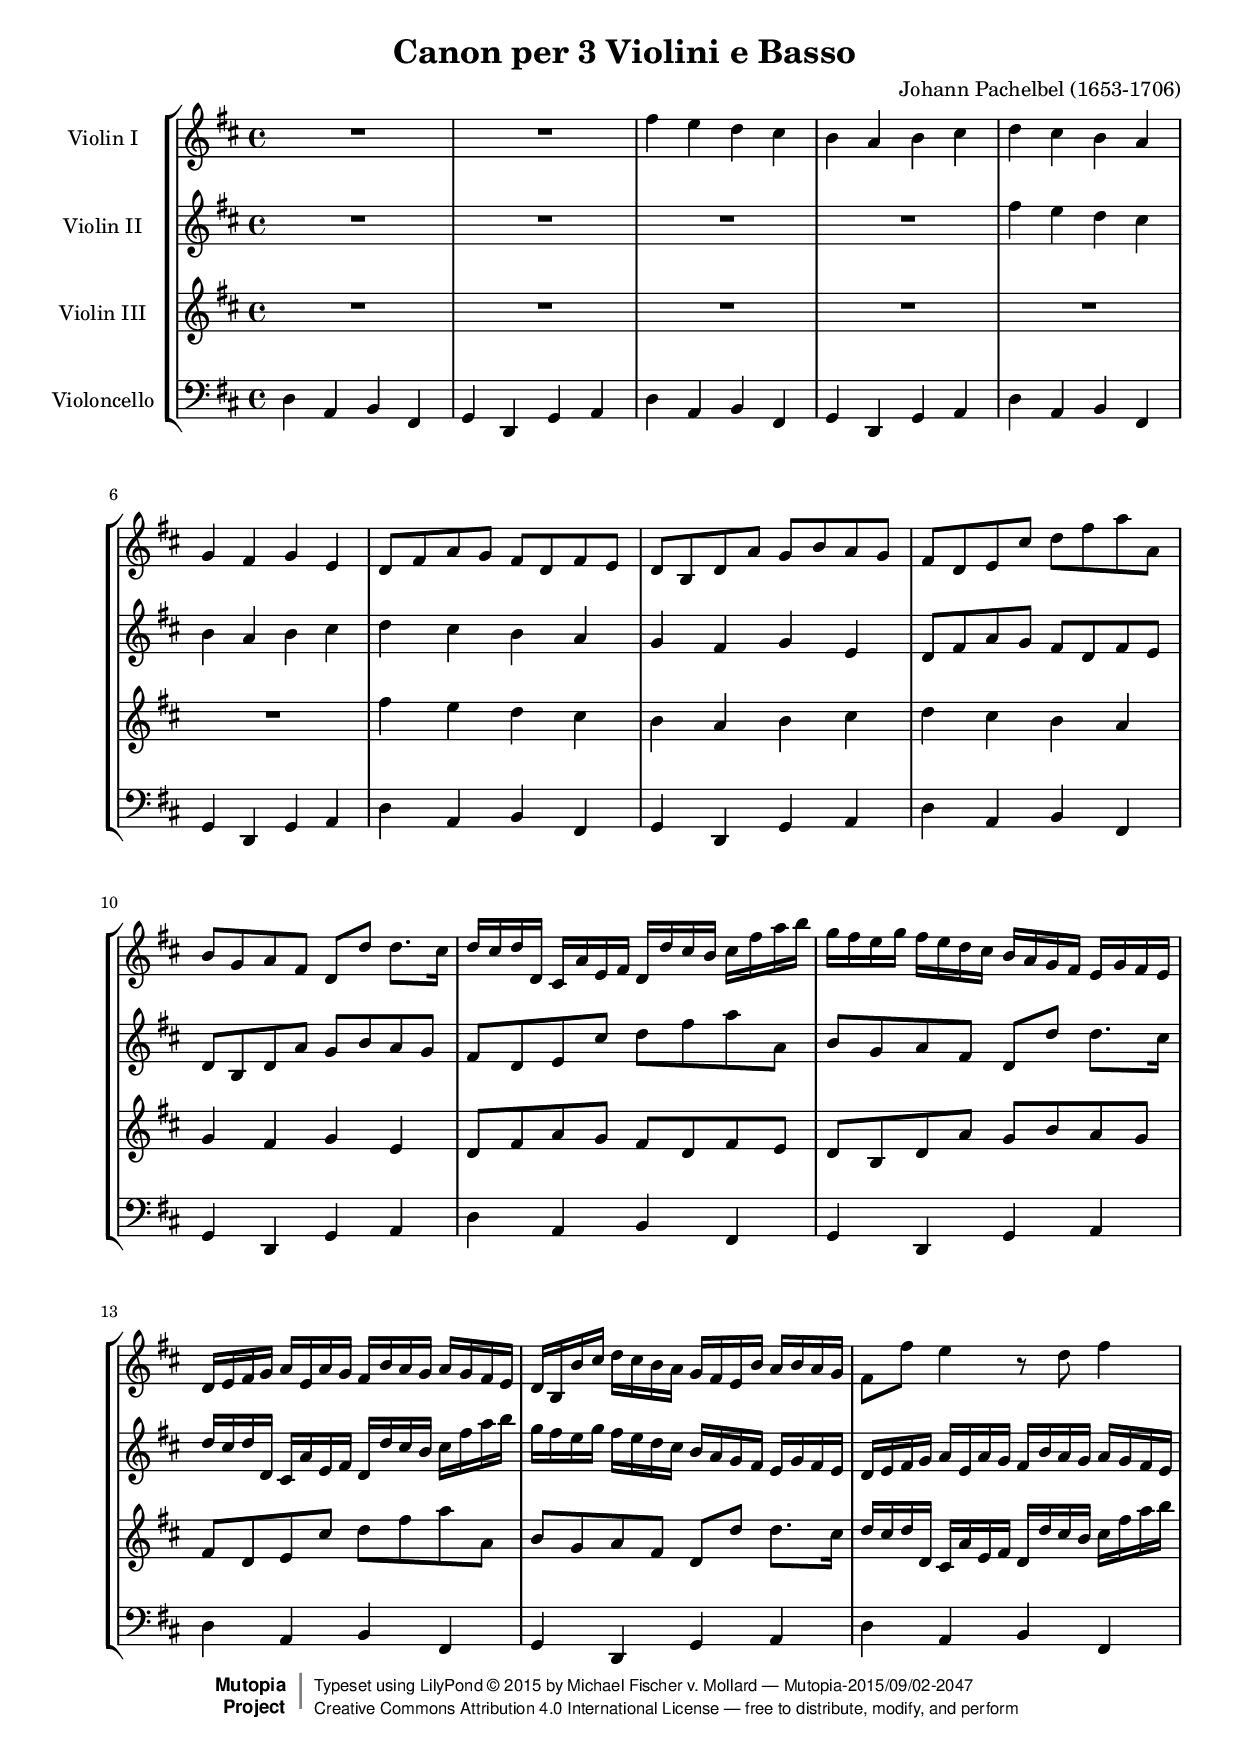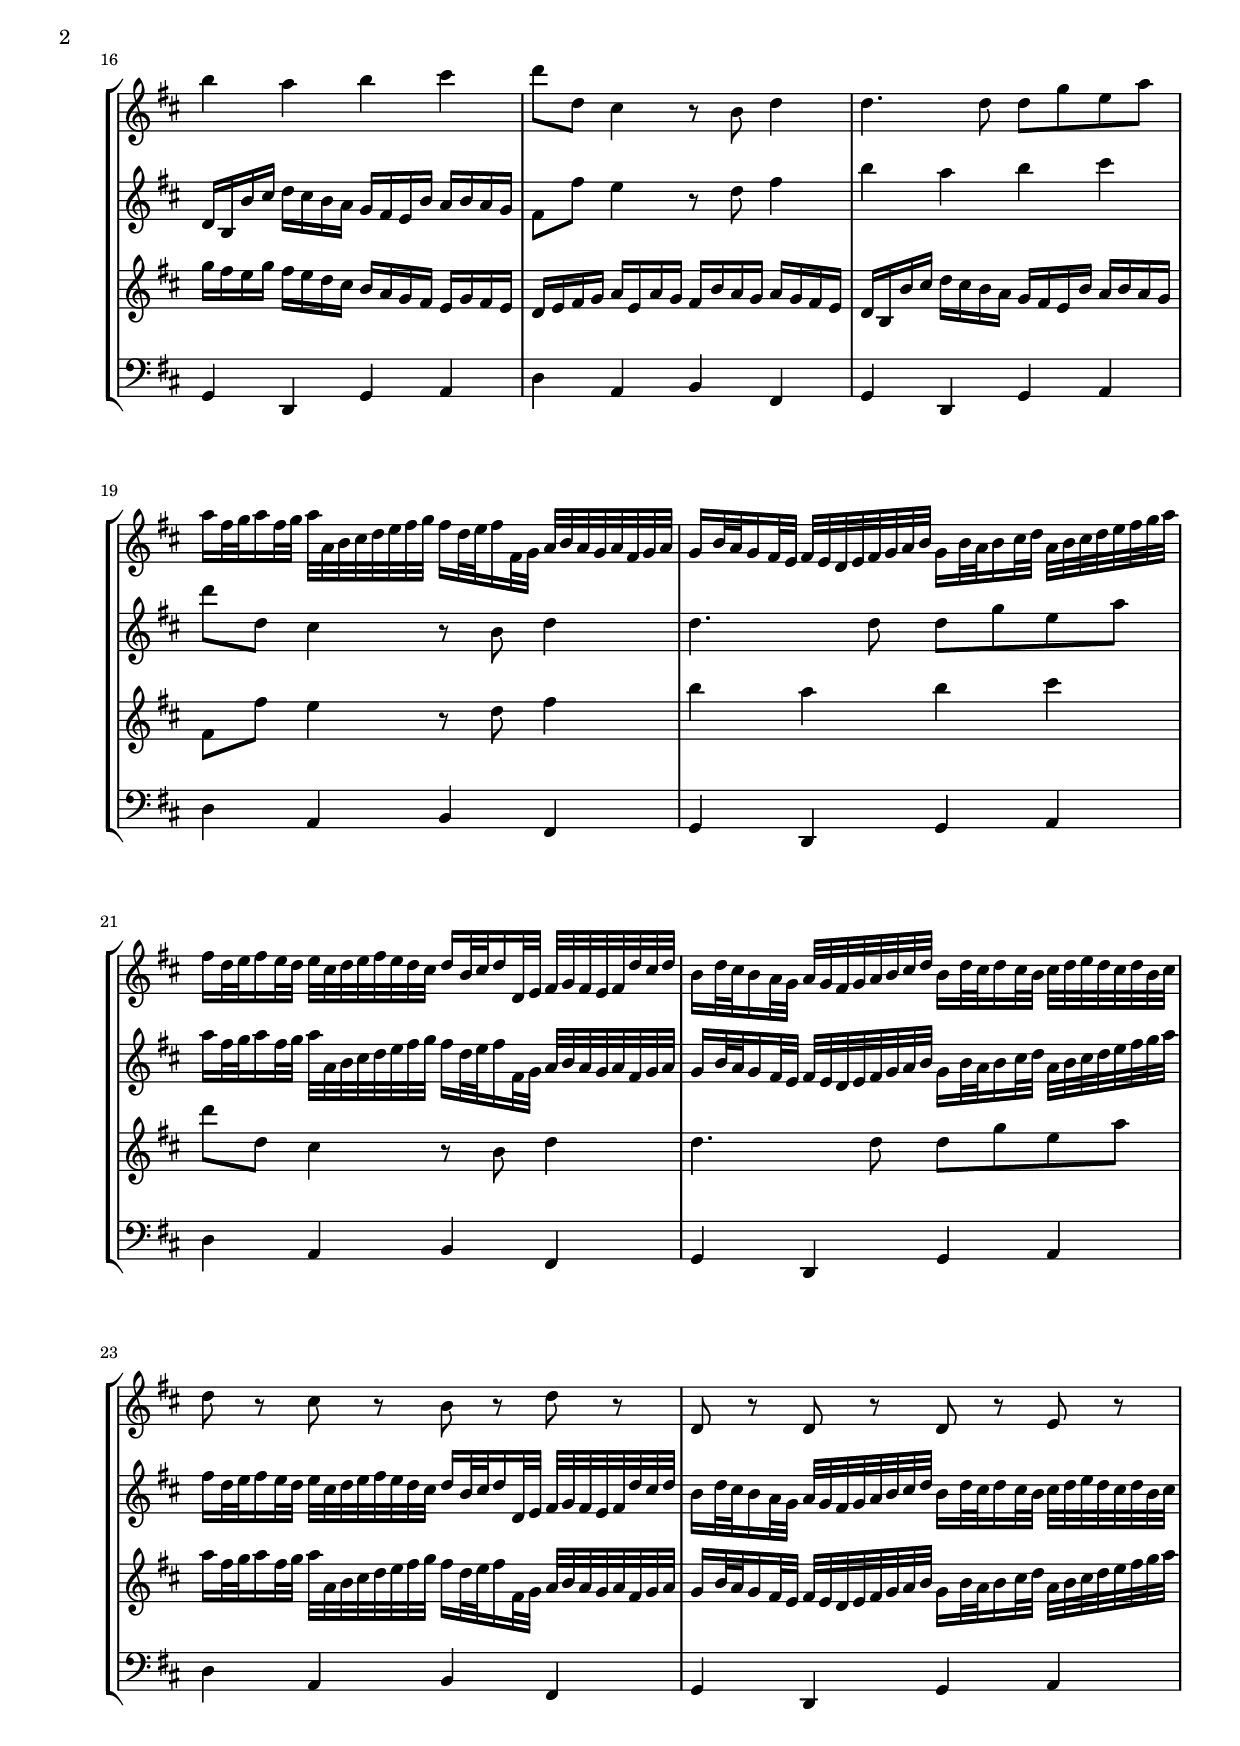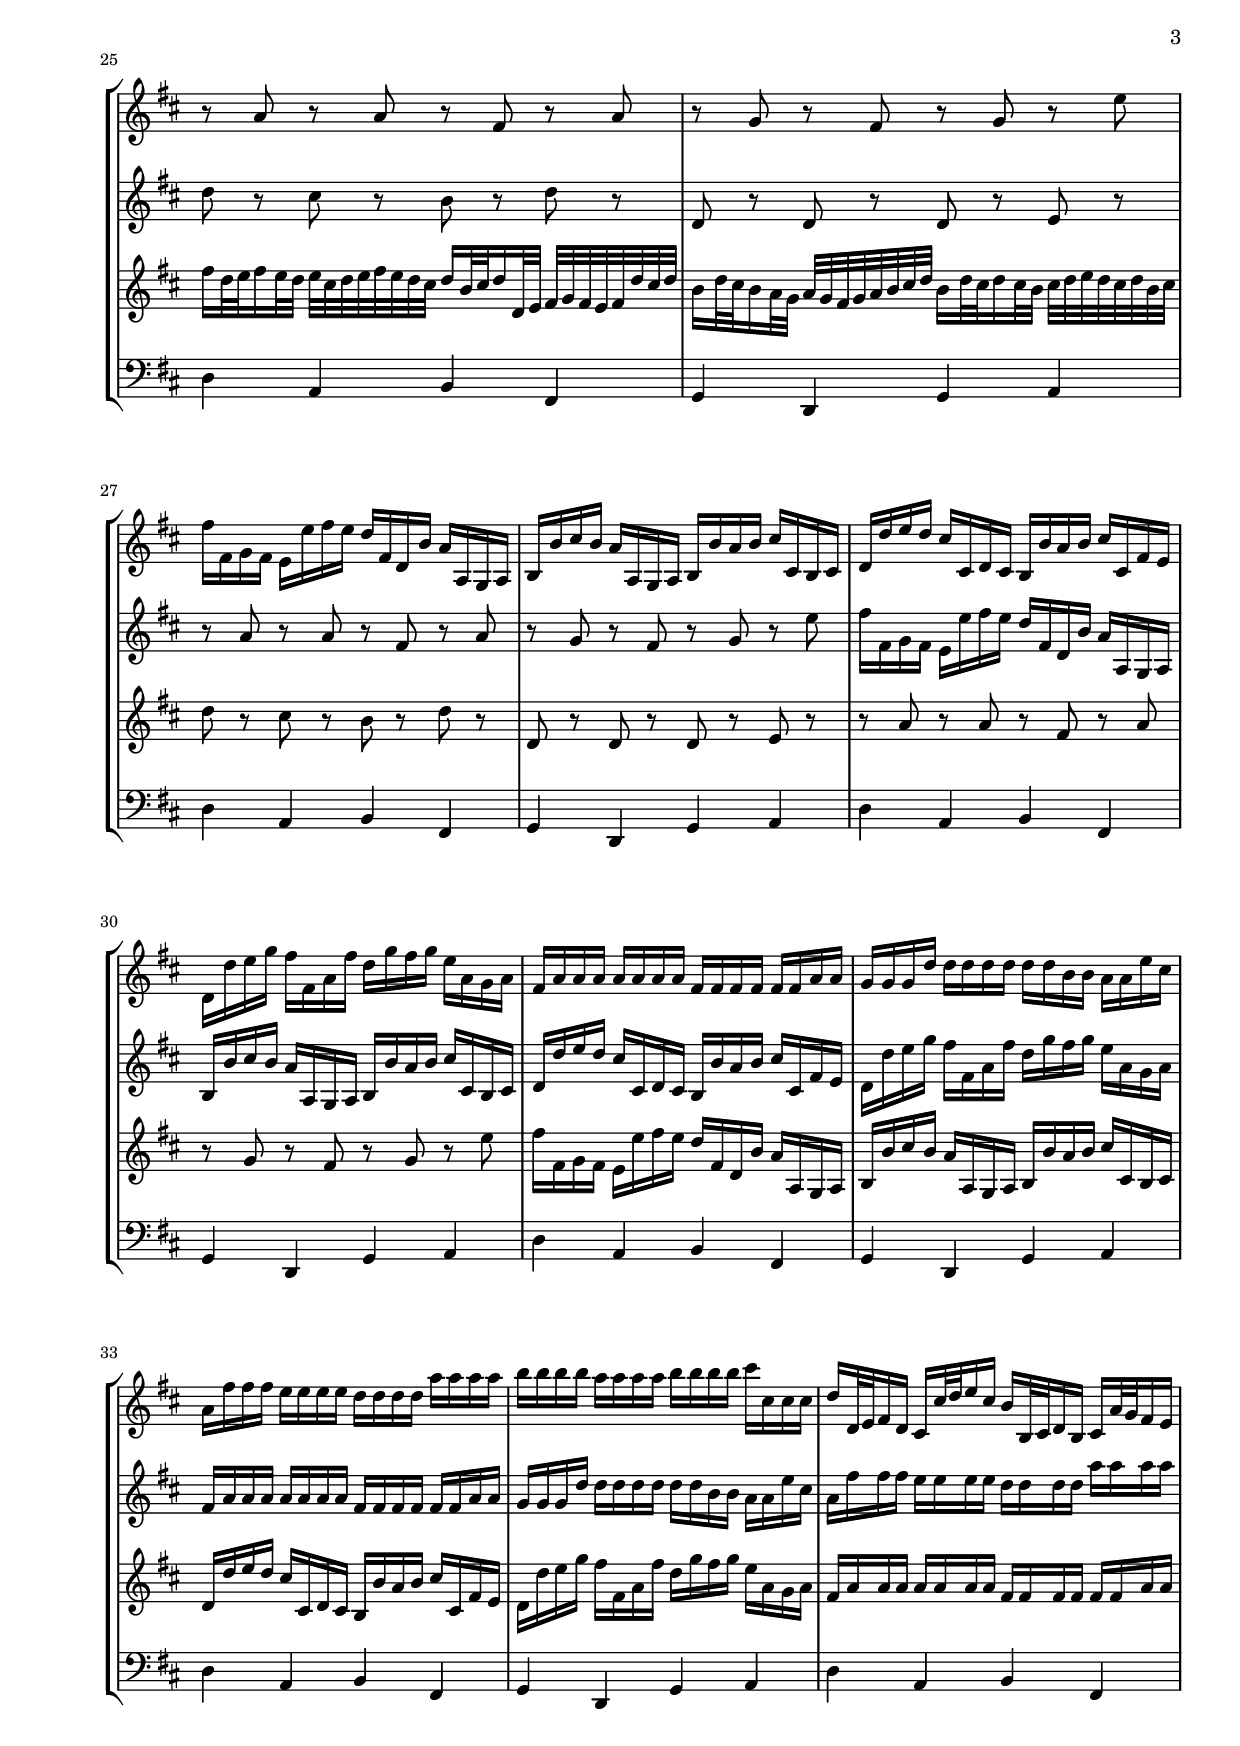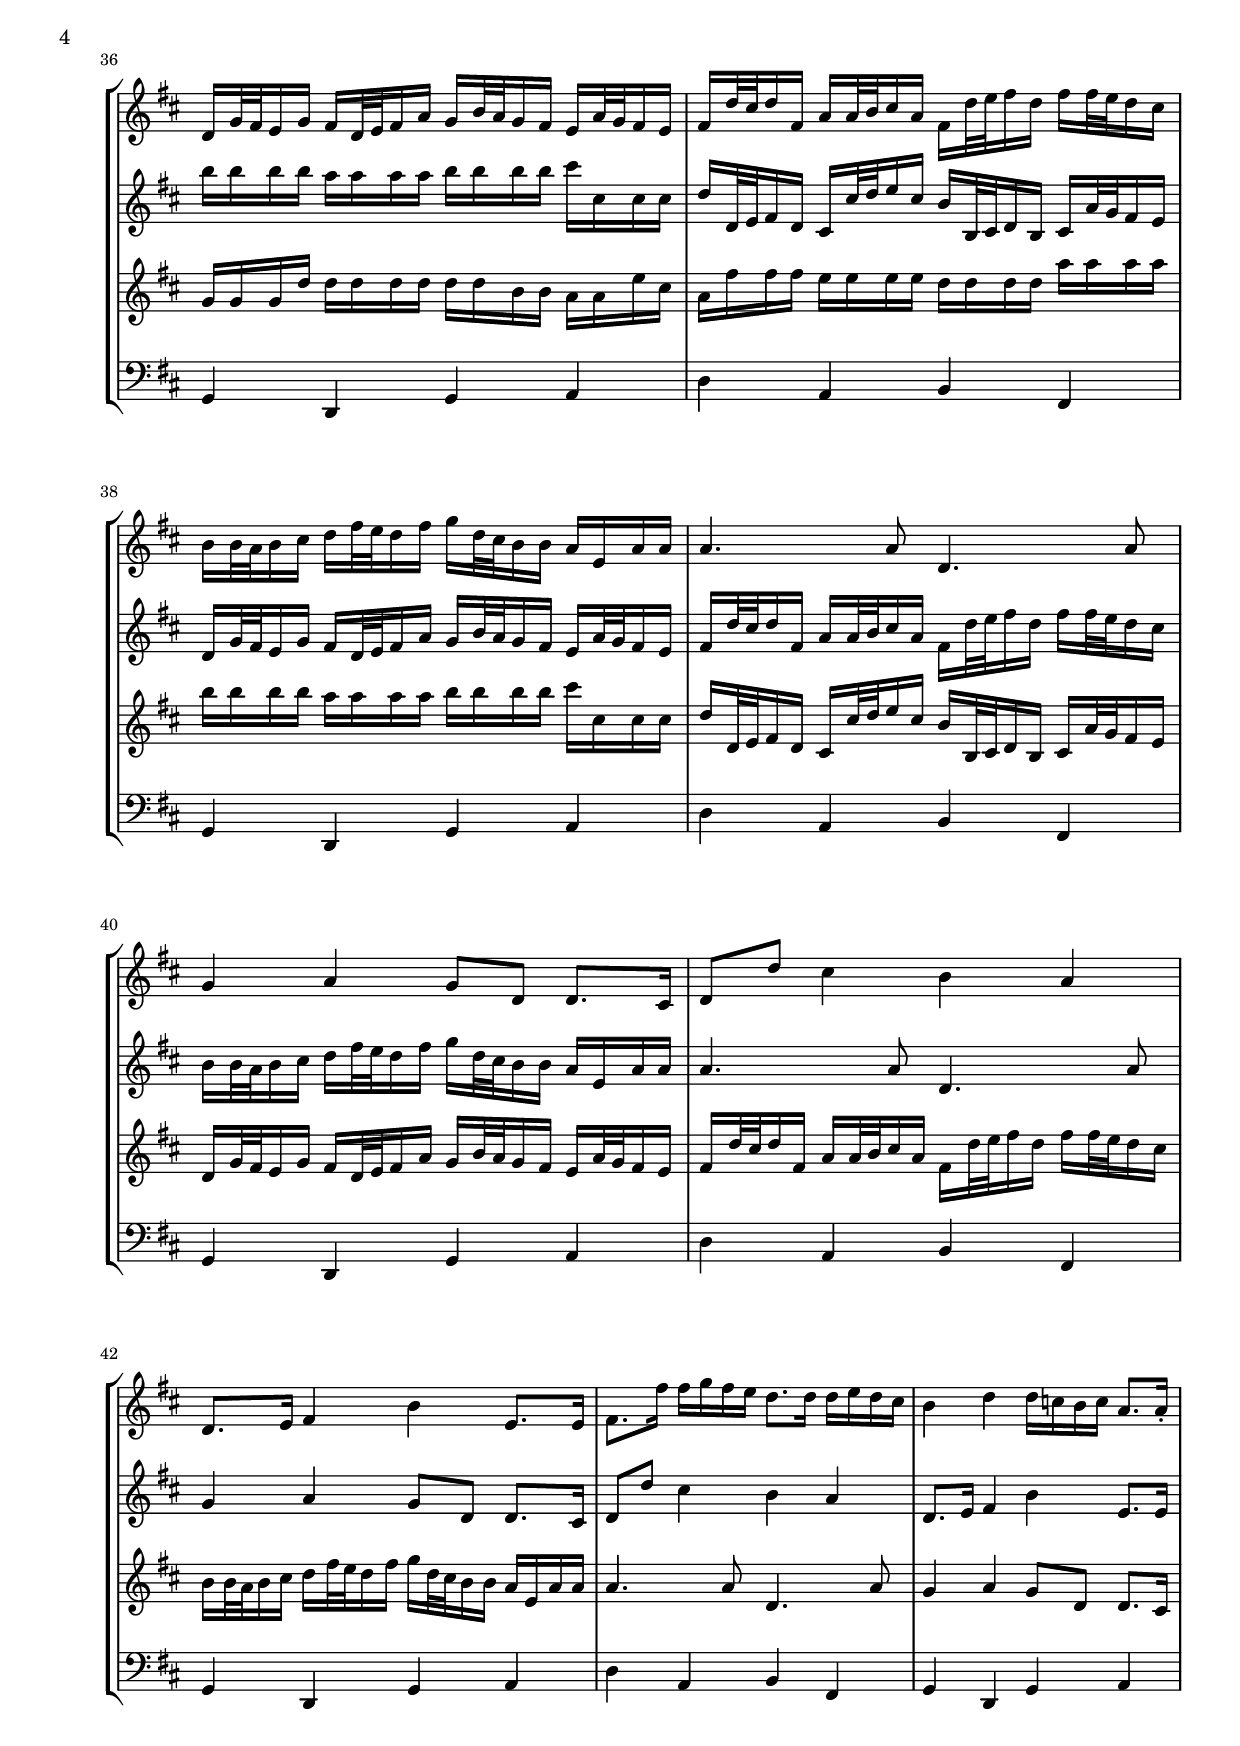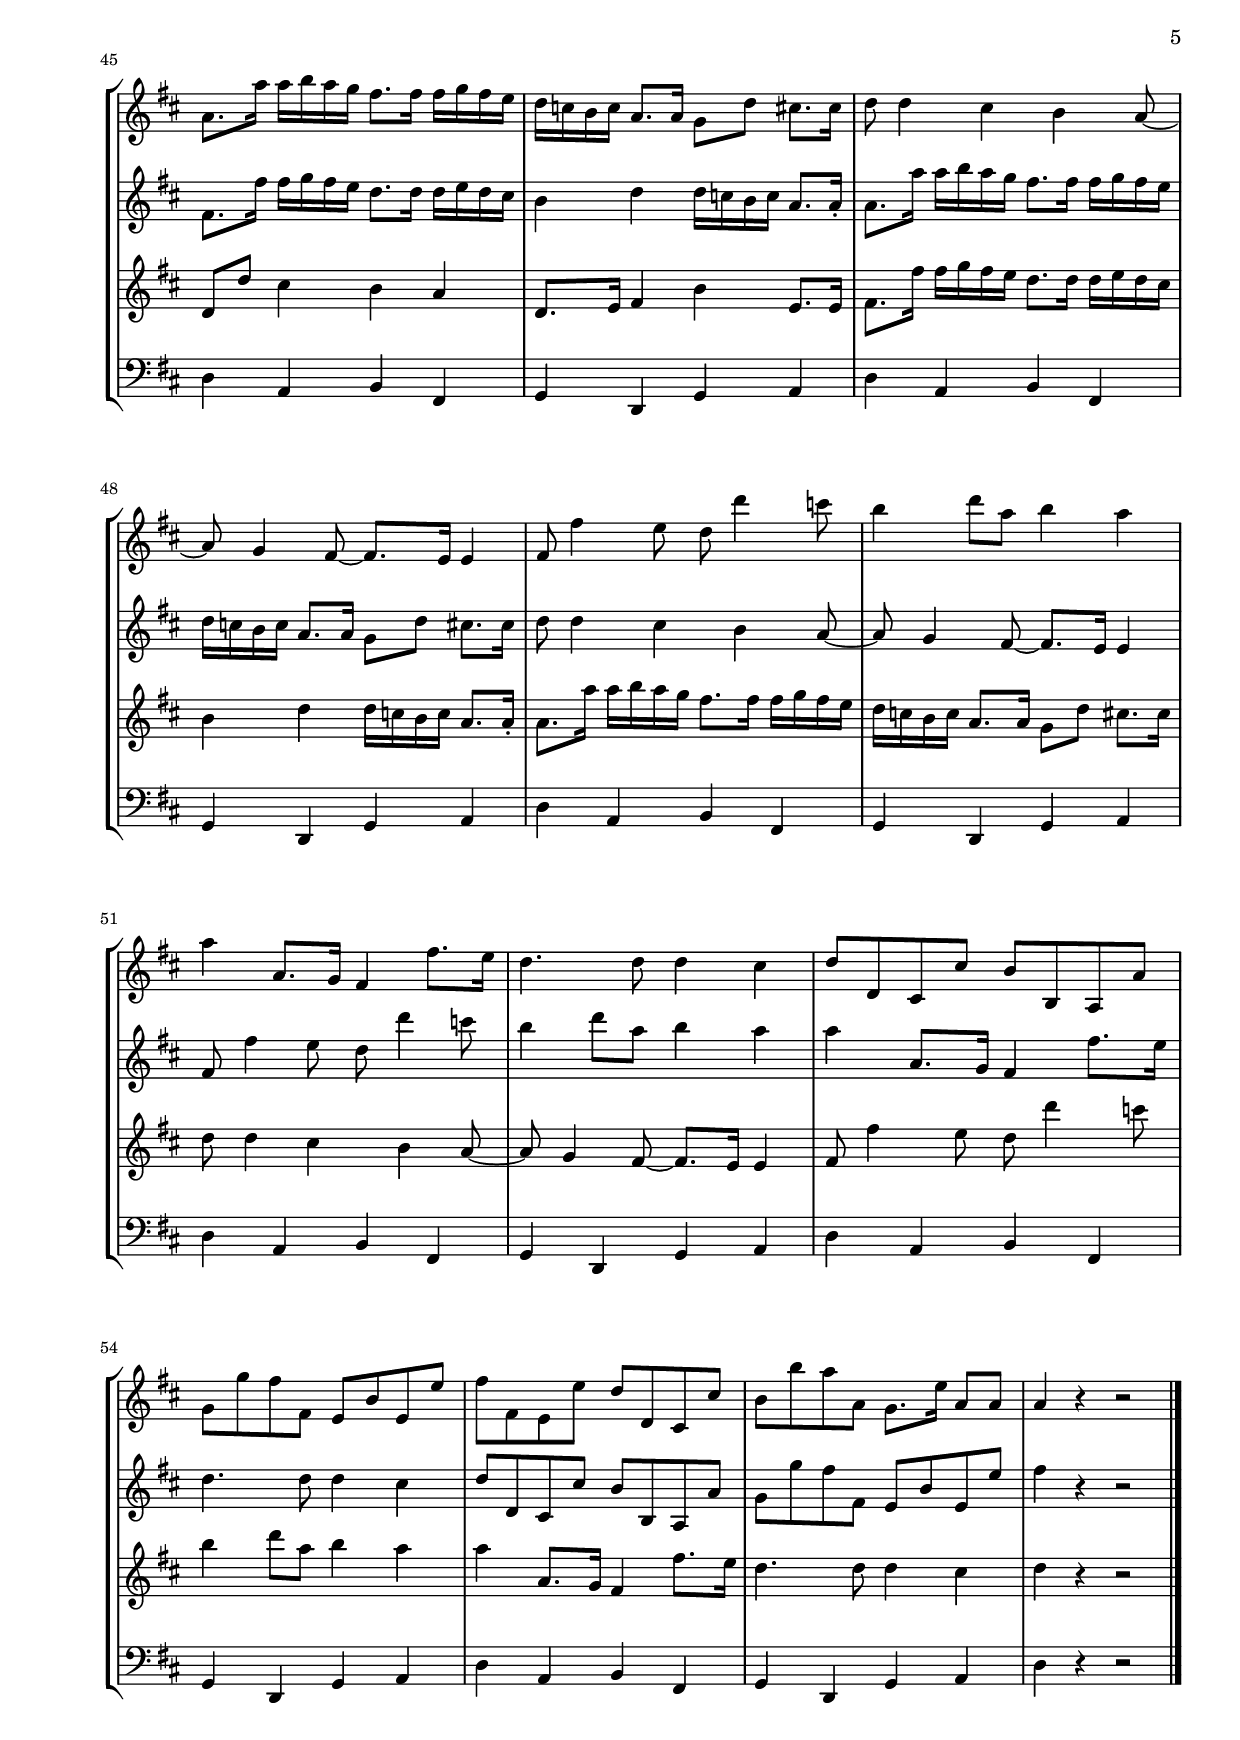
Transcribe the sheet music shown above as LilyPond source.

\version "2.18.2"

#(set-global-staff-size 18)

\include "header.ily"

\version "2.18.2"

\version "2.18.2"

% It's a canon so I'm writing it only once 
% The bar number checks would be for violin I

violinCommon  =  \relative c'' {
	fis4 e d cis |
	b a b cis |
				% \barNumberCheck #5
	d cis b a |
	g fis g e |
	d8 fis a g fis d  fis e |
	d b d a' g b a g |
	fis d e cis' d fis a a, |
				% \barNumberCheck #10
	b g a fis d d' d8. cis16 |
	d cis d d, cis a' e fis d d' cis b cis fis a b |
	g fis e g fis e d cis b a g fis e g fis e |
	d e fis g a e a g fis b a g a g fis e |
	d b b' cis d cis b a g fis e b' a b a g |
				% \barNumberCheck #15
	fis8 fis' e4 r8 d fis 4 |
	b a b cis |
	d8 d, cis4 r8 b d4 |
	d4. d8 d g e a |
	a16 fis32 g a16fis32 g a a, b cis d e fis g fis16 d32 e fis16 fis,32 g a b a g a fis g a |
				% \barNumberCheck #20
	g16 b32 a g16 fis32 e fis e d e fis g a b g16 b32 a b16 cis32 d a b cis d e fis g a |
	fis16 d32 e fis16 e32 d e cis d e fis e d cis d16 b32 cis d16 d,32 e fis g fis e fis d' cis d |
	b16 d32 cis b16 a32 g a g fis g a b cis d b16 d32 cis d16 cis32 b cis d e d cis d b cis |
	d8 r cis r b r d r |
	d, r d r d r e r |
				% \barNumberCheck #25
	r a r a r fis r a |
	r g r fis r g r e' |
	fis16 fis, g fis e e' fis e d fis, d b' a a, g a |
	b b' cis b  a a, g a  b b' a b  cis cis, b cis |
	d d' e d  cis cis, d cis  b b'a b cis cis, fis e |
				% \barNumberCheck #30
	d d' e g   fis fis, a fis'   d g fis g   e a, g a |
	fis a a a   a a a a   fis fis fis fis   fis fis a a |
	g g g d'  d d d d   d d b b  a a e' cis |
	a fis' fis fis   e e e e   d d d d   a' a a a |
	b b b b   a a a a   b b b b   cis cis, cis cis |
				% \barNumberCheck #35
	d d,32 e fis16 d   cis cis'32 d e16 cis   b b,32 cis d16 b   cis a'32 g fis16 e |
	d g32 fis e16 g   fis d32 e fis16 a    g b32 a g16 fis   e a32 g fis16 e |
	fis d'32cis d16 fis,   a a32 b cis16 a   fis d'32 e fis16 d   fis fis32 e d16 cis |
	b b32 a b16 cis   d fis32 e d16 fis   g d32 cis b16 b   a e a a |
	a4. a8 d,4. a'8 |
				% \barNumberCheck #40
	g4 a4 g8 d d8. cis16 |
	d8 d' cis4 b a |
	d,8. e16   fis4   b   e,8. e16 |
	fis8. fis'16   fis g fis e   d8. d16   d e d cis |
	b4   d4   d16 c  b c   a8. a16-. |
				% \barNumberCheck #45
	a8. a'16   a b a g  fis8. fis16   fis g fis e |
	d c b c   a8. a16 g8 d' cis8. cis16 |
	d8 d4 cis b a8~ |
	a g4 fis8~fis8. e16 e4 |
	fis8 fis'4 e8 d d'4 c8 |
				% \barNumberCheck #50
	b4 d8 a b4 a |
	a a,8. g16 fis4 fis'8. e16 |
	d4. d8 d4 cis |
	% end of common part - the rest is written in the violin parts
      }


violinone =  \relative c'' {
	\time 4/4
	\key d \major
	R1*2
	\violinCommon
	d8 d,  cis cis'   b b, a a' |
	g g'   fis fis, e b' e, e' |
	fis fis,   e e'   d d,   cis cis' |
	b b'  a a,  g8. e'16   a,8 a |
	a4 r r2 \bar "|."
      }

\version "2.18.2"

\version "2.18.2"

% It's a canon so I'm writing it only once 
% The bar number checks would be for violin I

violinCommon  =  \relative c'' {
	fis4 e d cis |
	b a b cis |
				% \barNumberCheck #5
	d cis b a |
	g fis g e |
	d8 fis a g fis d  fis e |
	d b d a' g b a g |
	fis d e cis' d fis a a, |
				% \barNumberCheck #10
	b g a fis d d' d8. cis16 |
	d cis d d, cis a' e fis d d' cis b cis fis a b |
	g fis e g fis e d cis b a g fis e g fis e |
	d e fis g a e a g fis b a g a g fis e |
	d b b' cis d cis b a g fis e b' a b a g |
				% \barNumberCheck #15
	fis8 fis' e4 r8 d fis 4 |
	b a b cis |
	d8 d, cis4 r8 b d4 |
	d4. d8 d g e a |
	a16 fis32 g a16fis32 g a a, b cis d e fis g fis16 d32 e fis16 fis,32 g a b a g a fis g a |
				% \barNumberCheck #20
	g16 b32 a g16 fis32 e fis e d e fis g a b g16 b32 a b16 cis32 d a b cis d e fis g a |
	fis16 d32 e fis16 e32 d e cis d e fis e d cis d16 b32 cis d16 d,32 e fis g fis e fis d' cis d |
	b16 d32 cis b16 a32 g a g fis g a b cis d b16 d32 cis d16 cis32 b cis d e d cis d b cis |
	d8 r cis r b r d r |
	d, r d r d r e r |
				% \barNumberCheck #25
	r a r a r fis r a |
	r g r fis r g r e' |
	fis16 fis, g fis e e' fis e d fis, d b' a a, g a |
	b b' cis b  a a, g a  b b' a b  cis cis, b cis |
	d d' e d  cis cis, d cis  b b'a b cis cis, fis e |
				% \barNumberCheck #30
	d d' e g   fis fis, a fis'   d g fis g   e a, g a |
	fis a a a   a a a a   fis fis fis fis   fis fis a a |
	g g g d'  d d d d   d d b b  a a e' cis |
	a fis' fis fis   e e e e   d d d d   a' a a a |
	b b b b   a a a a   b b b b   cis cis, cis cis |
				% \barNumberCheck #35
	d d,32 e fis16 d   cis cis'32 d e16 cis   b b,32 cis d16 b   cis a'32 g fis16 e |
	d g32 fis e16 g   fis d32 e fis16 a    g b32 a g16 fis   e a32 g fis16 e |
	fis d'32cis d16 fis,   a a32 b cis16 a   fis d'32 e fis16 d   fis fis32 e d16 cis |
	b b32 a b16 cis   d fis32 e d16 fis   g d32 cis b16 b   a e a a |
	a4. a8 d,4. a'8 |
				% \barNumberCheck #40
	g4 a4 g8 d d8. cis16 |
	d8 d' cis4 b a |
	d,8. e16   fis4   b   e,8. e16 |
	fis8. fis'16   fis g fis e   d8. d16   d e d cis |
	b4   d4   d16 c  b c   a8. a16-. |
				% \barNumberCheck #45
	a8. a'16   a b a g  fis8. fis16   fis g fis e |
	d c b c   a8. a16 g8 d' cis8. cis16 |
	d8 d4 cis b a8~ |
	a g4 fis8~fis8. e16 e4 |
	fis8 fis'4 e8 d d'4 c8 |
				% \barNumberCheck #50
	b4 d8 a b4 a |
	a a,8. g16 fis4 fis'8. e16 |
	d4. d8 d4 cis |
	% end of common part - the rest is written in the violin parts
      }


violintwo =   \relative c'' {
	\time 4/4
	\key d \major

	R1*4
	\barNumberCheck #5
	\violinCommon
	d8 d,  cis cis'   b b, a a' |
	g g'   fis fis, e b' e, e' |
	fis4 r r2 \bar "|."
      }

\version "2.18.2"

\version "2.18.2"

% It's a canon so I'm writing it only once 
% The bar number checks would be for violin I

violinCommon  =  \relative c'' {
	fis4 e d cis |
	b a b cis |
				% \barNumberCheck #5
	d cis b a |
	g fis g e |
	d8 fis a g fis d  fis e |
	d b d a' g b a g |
	fis d e cis' d fis a a, |
				% \barNumberCheck #10
	b g a fis d d' d8. cis16 |
	d cis d d, cis a' e fis d d' cis b cis fis a b |
	g fis e g fis e d cis b a g fis e g fis e |
	d e fis g a e a g fis b a g a g fis e |
	d b b' cis d cis b a g fis e b' a b a g |
				% \barNumberCheck #15
	fis8 fis' e4 r8 d fis 4 |
	b a b cis |
	d8 d, cis4 r8 b d4 |
	d4. d8 d g e a |
	a16 fis32 g a16fis32 g a a, b cis d e fis g fis16 d32 e fis16 fis,32 g a b a g a fis g a |
				% \barNumberCheck #20
	g16 b32 a g16 fis32 e fis e d e fis g a b g16 b32 a b16 cis32 d a b cis d e fis g a |
	fis16 d32 e fis16 e32 d e cis d e fis e d cis d16 b32 cis d16 d,32 e fis g fis e fis d' cis d |
	b16 d32 cis b16 a32 g a g fis g a b cis d b16 d32 cis d16 cis32 b cis d e d cis d b cis |
	d8 r cis r b r d r |
	d, r d r d r e r |
				% \barNumberCheck #25
	r a r a r fis r a |
	r g r fis r g r e' |
	fis16 fis, g fis e e' fis e d fis, d b' a a, g a |
	b b' cis b  a a, g a  b b' a b  cis cis, b cis |
	d d' e d  cis cis, d cis  b b'a b cis cis, fis e |
				% \barNumberCheck #30
	d d' e g   fis fis, a fis'   d g fis g   e a, g a |
	fis a a a   a a a a   fis fis fis fis   fis fis a a |
	g g g d'  d d d d   d d b b  a a e' cis |
	a fis' fis fis   e e e e   d d d d   a' a a a |
	b b b b   a a a a   b b b b   cis cis, cis cis |
				% \barNumberCheck #35
	d d,32 e fis16 d   cis cis'32 d e16 cis   b b,32 cis d16 b   cis a'32 g fis16 e |
	d g32 fis e16 g   fis d32 e fis16 a    g b32 a g16 fis   e a32 g fis16 e |
	fis d'32cis d16 fis,   a a32 b cis16 a   fis d'32 e fis16 d   fis fis32 e d16 cis |
	b b32 a b16 cis   d fis32 e d16 fis   g d32 cis b16 b   a e a a |
	a4. a8 d,4. a'8 |
				% \barNumberCheck #40
	g4 a4 g8 d d8. cis16 |
	d8 d' cis4 b a |
	d,8. e16   fis4   b   e,8. e16 |
	fis8. fis'16   fis g fis e   d8. d16   d e d cis |
	b4   d4   d16 c  b c   a8. a16-. |
				% \barNumberCheck #45
	a8. a'16   a b a g  fis8. fis16   fis g fis e |
	d c b c   a8. a16 g8 d' cis8. cis16 |
	d8 d4 cis b a8~ |
	a g4 fis8~fis8. e16 e4 |
	fis8 fis'4 e8 d d'4 c8 |
				% \barNumberCheck #50
	b4 d8 a b4 a |
	a a,8. g16 fis4 fis'8. e16 |
	d4. d8 d4 cis |
	% end of common part - the rest is written in the violin parts
      }


violinthree =   \relative c'' {
	\time 4/4
	\key d \major
	R1*6
	\violinCommon
	d4 r r2 \bar "|."
}

\include "violoncello.ily"

\score {
  <<
    \context StaffGroup = strings <<
      \new Staff = violinI \with {
        midiInstrument = #"violin"
        instrumentName = \markup {
          \center-column { "Violin I"  }
        }
   %     shortInstrumentName = #"Vl.I"
      }
      \violinone

      \new Staff = violinII \with {
        midiInstrument = #"violin"
        instrumentName = \markup {
          \center-column {"Violin II" }
        }
  %      shortInstrumentName = #"Vl.II"
      }
      \violintwo
      
      \new Staff = violinIII \with {
        midiInstrument = #"violin"
        instrumentName = \markup {
          \center-column { "Violin III" }
        }
%        shortInstrumentName = #"Vl.III"
      }
      \violinthree 

      \context Staff = violoncello \with {
        midiInstrument = #"cello"
        instrumentName = \markup {
          \center-column { "Violoncello" }
        }
 %       shortInstrumentName = #"Vc."
      } <<
        \clef "bass"
	\violoncello 
      >>
    >>
>>

\include "paper.ily"
\version "2.18.2"

\midi { \tempo 4=55 }

}
